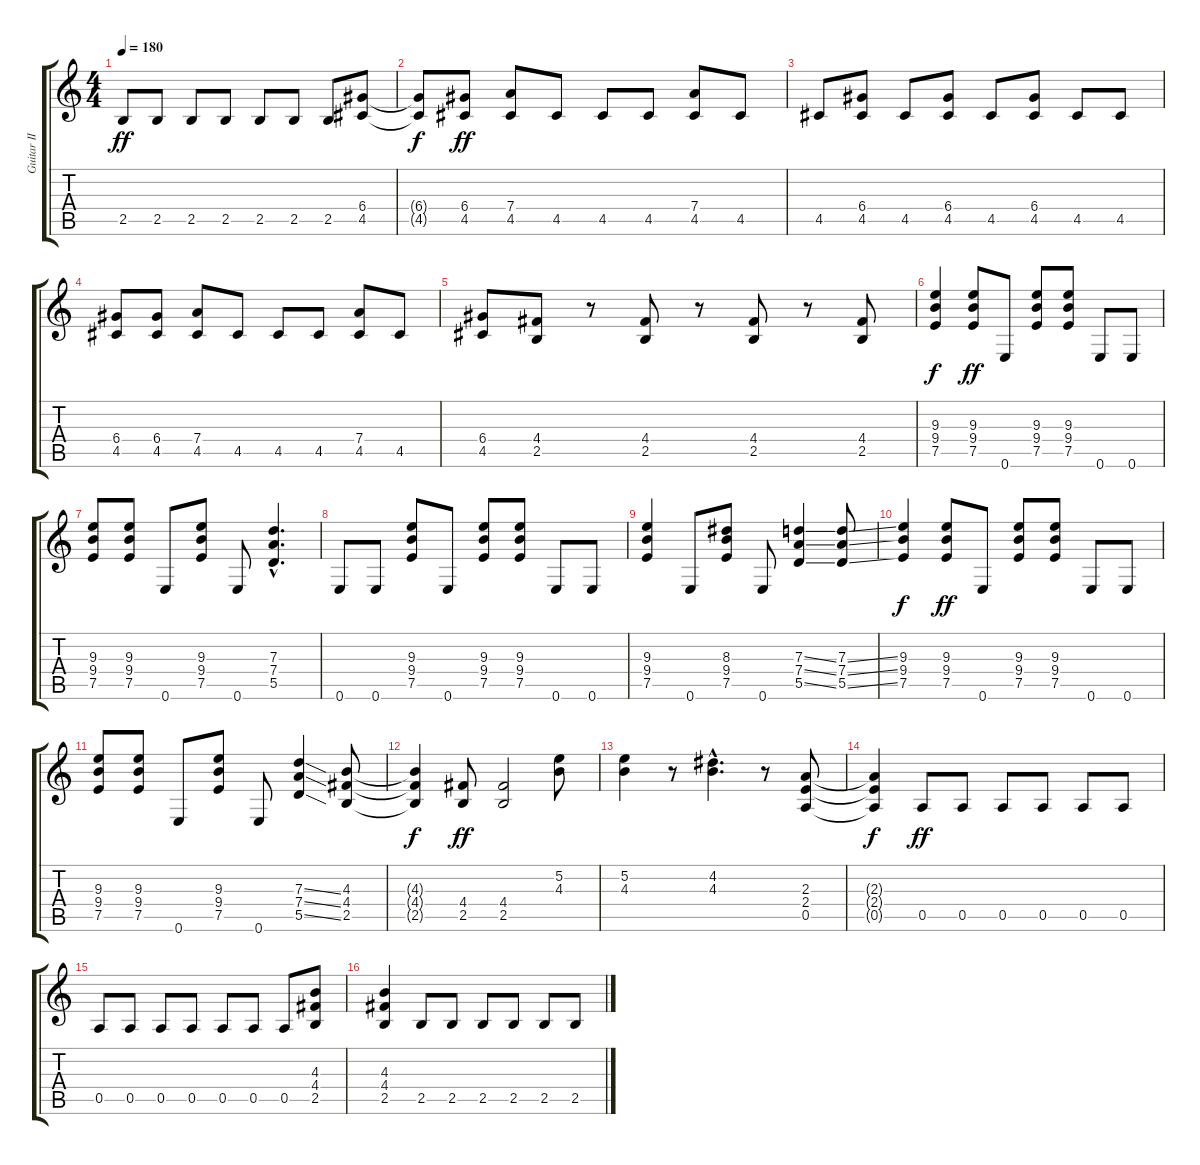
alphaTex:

\track ("Guitar II" "Guitar II") {instrument distortionguitar}
\staff {score tabs}
\tuning (E4 B3 G3 D3 A2 E2) {hide}
\ts (4 4)
\tempo 180
\clef g2
\ks c
2.5.8{dy ff} 2.5.8 2.5.8 2.5.8 2.5.8 2.5.8 2.5.8 (6.4 4.5).8 |
(6.4{t} 4.5{t}).8{dy f} (6.4 4.5).8{dy ff} (7.4 4.5).8 4.5.8 4.5.8 4.5.8 (7.4 4.5).8 4.5.8 |
4.5.8 (6.4 4.5).8 4.5.8 (6.4 4.5).8 4.5.8 (6.4 4.5).8 4.5.8 4.5.8 |
(6.4 4.5).8 (6.4 4.5).8 (7.4 4.5).8 4.5.8 4.5.8 4.5.8 (7.4 4.5).8 4.5.8 |
(6.4 4.5).8 (4.4 2.5).8 r.8 (4.4 2.5).8 r.8 (4.4 2.5).8 r.8 (4.4 2.5).8 |
(9.3 9.4 7.5).4{dy f} (9.3 9.4 7.5).8{dy ff} 0.6.8 (9.3 9.4 7.5).8 (9.3 9.4 7.5).8 0.6.8 0.6.8 |
(9.3 9.4 7.5).8 (9.3 9.4 7.5).8 0.6.8 (9.3 9.4 7.5).8 0.6.8 (7.3{hac} 7.4{hac} 5.5{hac}).4{d} |
0.6.8 0.6.8 (9.3 9.4 7.5).8 0.6.8 (9.3 9.4 7.5).8 (9.3 9.4 7.5).8 0.6.8 0.6.8 |
(9.3 9.4 7.5).4 0.6.8 (8.3 9.4 7.5).8 0.6.8 (7.3{ss} 7.4{ss} 5.5{ss}).4 (7.3{ss} 7.4{ss} 5.5{ss}).8 |
(9.3 9.4 7.5).4{dy f} (9.3 9.4 7.5).8{dy ff} 0.6.8 (9.3 9.4 7.5).8 (9.3 9.4 7.5).8 0.6.8 0.6.8 |
(9.3 9.4 7.5).8 (9.3 9.4 7.5).8 0.6.8 (9.3 9.4 7.5).8 0.6.8 (7.3{ss} 7.4{ss} 5.5{ss}).4 (4.3 4.4 2.5).8 |
(4.3{t} 4.4{t} 2.5{t}).4{dy f} (4.4 2.5).8{dy ff} (4.4 2.5).2 (5.2 4.3).8 |
(5.2 4.3).4 r.8 (4.2{hac} 4.3{hac}).4{d} r.8 (2.3 2.4 0.5).8 |
(2.3{t} 2.4{t} 0.5{t}).4{dy f} 0.5.8{dy ff} 0.5.8 0.5.8 0.5.8 0.5.8 0.5.8 |
0.5.8 0.5.8 0.5.8 0.5.8 0.5.8 0.5.8 0.5.8 (4.3 4.4 2.5).8 |
(4.3 4.4 2.5).4 2.5.8 2.5.8 2.5.8 2.5.8 2.5.8 2.5.8
